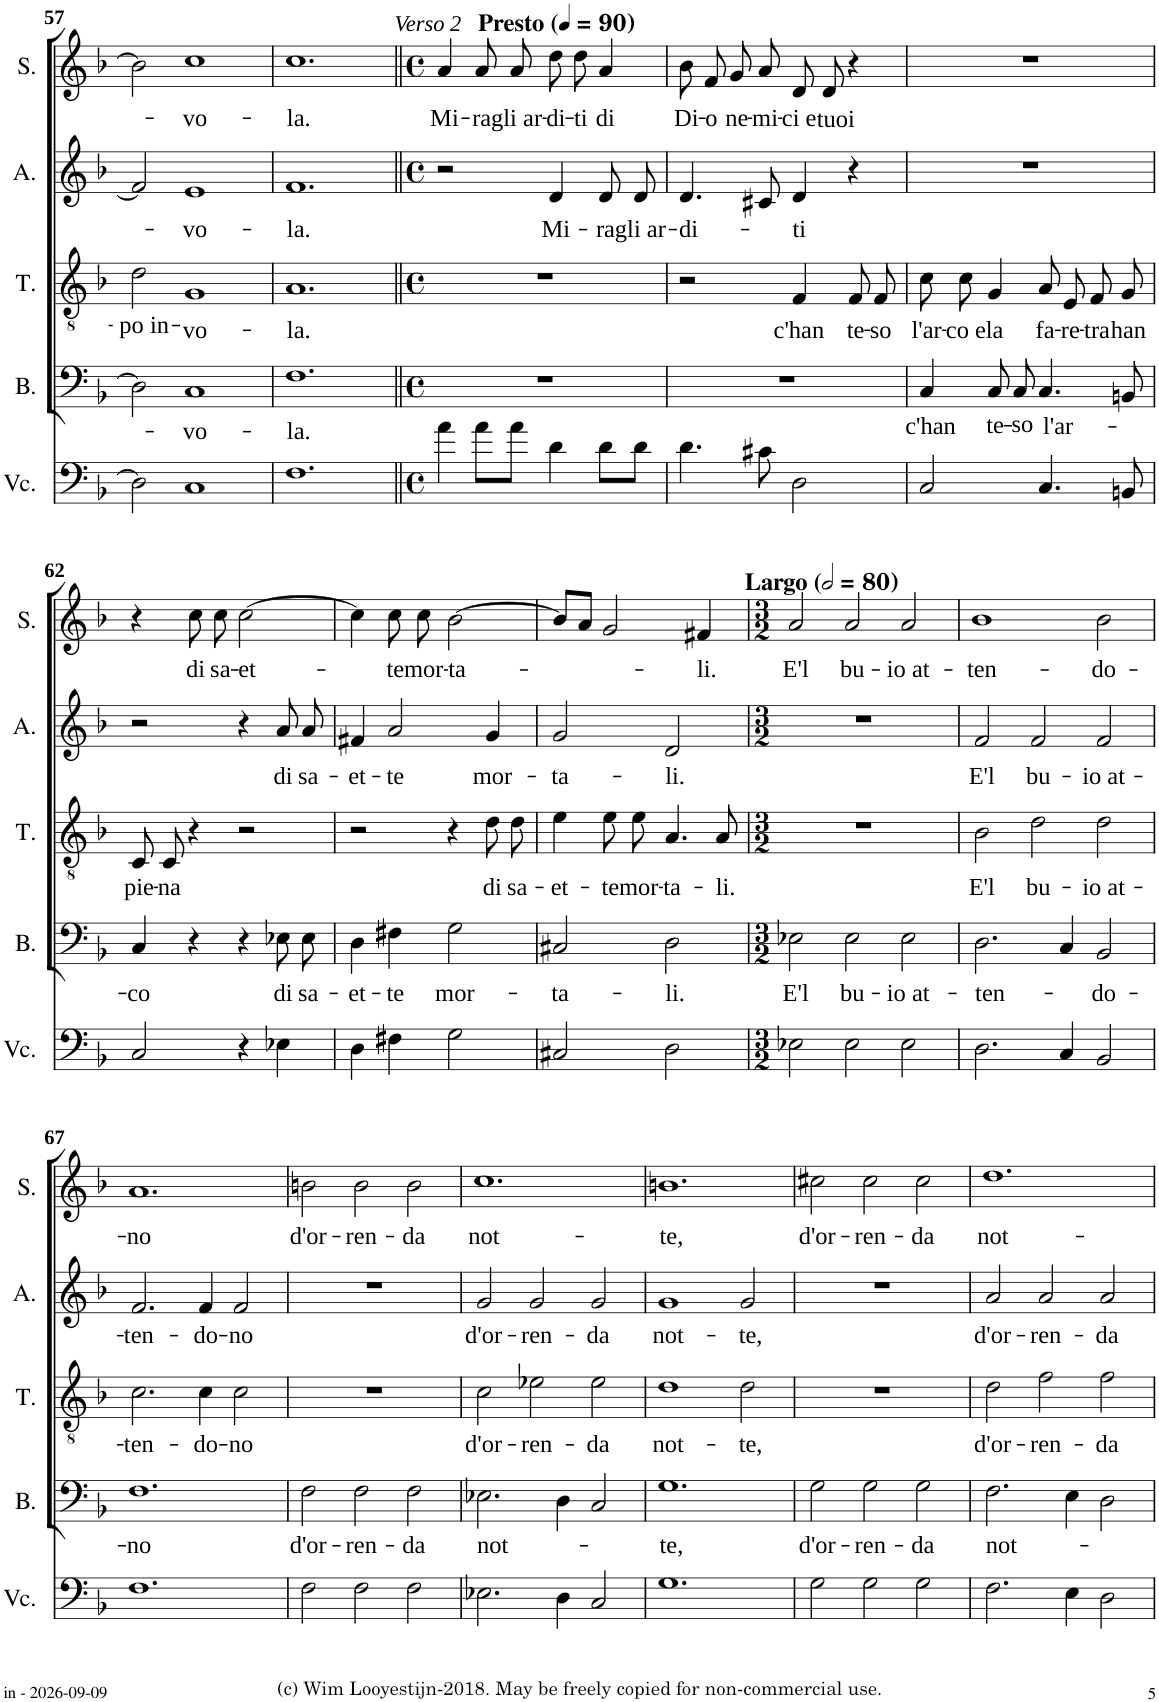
**kern	**kern	**text	**kern	**text	**kern	**text	**kern	**text
*part5	*part4	*part4	*part3	*part3	*part2	*part2	*part1	*part1
*staff5	*staff4	*staff4	*staff3	*staff3	*staff2	*staff2	*staff1	*staff1
*I"B.C.	*I"Basse	*	*I"Ténor	*	*I"Alto	*	*I"Soprano	*
*	*I'B.	*	*I'T.	*	*I'A.	*	*I'S.	*
!!LO:PB:g=z
*clefF4	*clefF4	*	*clefGv2	*	*clefG2	*	*clefG2	*
*k[b-]	*k[b-]	*	*k[b-]	*	*k[b-]	*	*k[b-]	*
*F:	*F:	*	*F:	*	*F:	*	*F:	*
*M3/2	*M3/2	*	*M3/2	*	*M3/2	*	*M3/2	*
=57	=57	=57	=57	=57	=57	=57	=57	=57
!	!	!	!	!LO:LY:b	!	!	!	!
2D\]	2D\]	.	2d\	po in-	2f/]	.	2b\]	.
!	!	!LO:LY:b	!	!LO:LY:b	!	!LO:LY:b	!	!LO:LY:b
1C	1C	-vo-	1G	-vo-	1e	-vo-	1cc	-vo-
=58	=58	=58	=58	=58	=58	=58	=58	=58
!	!	!LO:LY:b	!	!LO:LY:b	!	!LO:LY:b	!	!LO:LY:b
1.F	1.F	-la.	1.A	-la.	1.f	-la.	1.cc	-la.
=59||	=59||	=59||	=59||	=59||	=59||	=59||	=59||	=59||
*M4/4	*M4/4	*	*M4/4	*	*M4/4	*	*M4/4	*
*met(c)	*met(c)	*	*met(c)	*	*met(c)	*	*met(c)	*
*	*	*	*	*	*	*	*MM90	*
!	!	!	!	!	!	!	!LO:TX:a:i:t=Verso 2	!
!	!	!	!	!	!	!	!LO:TX:a:B:t=Presto	!
!	!	!	!	!	!	!	!	!LO:LY:b
4a\	1r	.	1r	.	2r	.	4a/	Mi-
!	!	!	!	!	!	!	!	!LO:LY:b
8a\L	.	.	.	.	.	.	8a/	-ra
!	!	!	!	!	!	!	!	!LO:LY:b
8a\J	.	.	.	.	.	.	8a/	gli ar-
!	!	!	!	!	!	!LO:LY:b	!	!LO:LY:b
4d\	.	.	.	.	4d/	Mi-	8dd\	-di-
!	!	!	!	!	!	!	!	!LO:LY:b
.	.	.	.	.	.	.	8dd\	-ti
!	!	!	!	!	!	!LO:LY:b	!	!LO:LY:b
8d\L	.	.	.	.	8d/L	-ra	4a/	di
!	!	!	!	!	!	!LO:LY:b	!	!
8d\J	.	.	.	.	8d/J	gli ar-	.	.
=60	=60	=60	=60	=60	=60	=60	=60	=60
!	!	!	!	!	!	!LO:LY:b	!	!LO:LY:b
4.d\	1r	.	2r	.	4.d/	-di-	8b-\	Di-
!	!	!	!	!	!	!	!	!LO:LY:b
.	.	.	.	.	.	.	8f/	-o
!	!	!	!	!	!	!	!	!LO:LY:b
.	.	.	.	.	.	.	8g/	ne-
!	!	!	!	!	!	!	!	!LO:LY:b
8c#X\	.	.	.	.	8c#X/	.	8a/	-mi-
!	!	!	!	!LO:LY:b	!	!LO:LY:b	!	!LO:LY:b
2D\	.	.	4F/	c'han	4d/	-ti	8d/	ci e
!	!	!	!	!	!	!	!	!LO:LY:b
.	.	.	.	.	.	.	8d/	tuoi
!	!	!	!	!LO:LY:b	!	!	!	!
.	.	.	8F/L	te-	4r	.	4r	.
!	!	!	!	!LO:LY:b	!	!	!	!
.	.	.	8F/J	-so	.	.	.	.
=61	=61	=61	=61	=61	=61	=61	=61	=61
!	!	!LO:LY:b	!	!LO:LY:b	!	!	!	!
2C/	4C/	c'han	8c\L	l'ar-	1r	.	1r	.
!	!	!	!	!LO:LY:b	!	!	!	!
.	.	.	8c\J	co e	.	.	.	.
!	!	!LO:LY:b	!	!LO:LY:b	!	!	!	!
.	8C/L	te-	4G/	la	.	.	.	.
!	!	!LO:LY:b	!	!	!	!	!	!
.	8C/J	-so	.	.	.	.	.	.
!	!	!LO:LY:b	!	!LO:LY:b	!	!	!	!
4.C/	4.C/	l'ar-	8A/L	fa-	.	.	.	.
!	!	!	!	!LO:LY:b	!	!	!	!
.	.	.	8E/J	-re-	.	.	.	.
!	!	!	!	!LO:LY:b	!	!	!	!
.	.	.	8F/L	-tra	.	.	.	.
!	!	!	!	!LO:LY:b	!	!	!	!
8BBn/	8BBn/	.	8G/J	han	.	.	.	.
!!LO:LB:g=z
=62	=62	=62	=62	=62	=62	=62	=62	=62
!	!	!LO:LY:b	!	!LO:LY:b	!	!	!	!
2C/	4C/	-co	8C/L	pie-	2r	.	4r	.
!	!	!	!	!LO:LY:b	!	!	!	!
.	.	.	8C/J	-na	.	.	.	.
!	!	!	!	!	!	!	!	!LO:LY:b
.	4r	.	4r	.	.	.	8cc\	di
!	!	!	!	!	!	!	!	!LO:LY:b
.	.	.	.	.	.	.	8cc\	sa-
!	!	!	!	!	!	!	!	!LO:LY:b
4r	4r	.	2r	.	4r	.	[2cc\	-et-
!	!	!LO:LY:b	!	!	!	!LO:LY:b	!	!
4E-X\	8E-X\L	di	.	.	8a/L	di	.	.
!	!	!LO:LY:b	!	!	!	!LO:LY:b	!	!
.	8E-\J	sa-	.	.	8a/J	sa-	.	.
=63	=63	=63	=63	=63	=63	=63	=63	=63
!	!	!LO:LY:b	!	!	!	!LO:LY:b	!	!
4D\	4D\	-et-	2r	.	4f#X/	-et-	4cc\]	.
!	!	!LO:LY:b	!	!	!	!LO:LY:b	!	!LO:LY:b
4F#X\	4F#X\	-te	.	.	2a/	-te	8cc\	-te
!	!	!	!	!	!	!	!	!LO:LY:b
.	.	.	.	.	.	.	8cc\	mor-
!	!	!LO:LY:b	!	!	!	!	!	!LO:LY:b
2G\	2G\	mor-	4r	.	.	.	[2b-\	-ta-
!	!	!	!	!LO:LY:b	!	!LO:LY:b	!	!
.	.	.	8d\L	di	4g/	mor-	.	.
!	!	!	!	!LO:LY:b	!	!	!	!
.	.	.	8d\J	sa-	.	.	.	.
=64	=64	=64	=64	=64	=64	=64	=64	=64
!	!	!LO:LY:b	!	!LO:LY:b	!	!LO:LY:b	!	!
2C#X/	2C#X/	-ta-	4e\	-et-	2g/	-ta-	8b-/L]	.
.	.	.	.	.	.	.	8a/J	.
!	!	!	!	!LO:LY:b	!	!	!	!
.	.	.	8e\L	-te	.	.	2g/	.
!	!	!	!	!LO:LY:b	!	!	!	!
.	.	.	8e\J	mor-	.	.	.	.
!	!	!LO:LY:b	!	!LO:LY:b	!	!LO:LY:b	!	!
2D\	2D\	-li.	4.A/	-ta-	2d/	-li.	.	.
!	!	!	!	!	!	!	!	!LO:LY:b
.	.	.	.	.	.	.	4f#X/	-li.
!	!	!	!	!LO:LY:b	!	!	!	!
.	.	.	8A/	-li.	.	.	.	.
=65	=65	=65	=65	=65	=65	=65	=65	=65
*M3/2	*M3/2	*	*M3/2	*	*M3/2	*	*M3/2	*
*	*	*	*	*	*	*	*MM160	*
!	!	!	!	!	!	!	!LO:TX:a:B:t=Largo	!
!	!	!LO:LY:b	!	!	!	!	!	!LO:LY:b
2E-X\	2E-X\	E'l	1.r	.	1.r	.	2a/	E'l
!	!	!LO:LY:b	!	!	!	!	!	!LO:LY:b
2E-\	2E-\	bu-	.	.	.	.	2a/	bu-
!	!	!LO:LY:b	!	!	!	!	!	!LO:LY:b
2E-\	2E-\	io at-	.	.	.	.	2a/	io at-
=66	=66	=66	=66	=66	=66	=66	=66	=66
!	!	!LO:LY:b	!	!LO:LY:b	!	!LO:LY:b	!	!LO:LY:b
2.D\	2.D\	-ten-	2B-\	E'l	2f/	E'l	1b-	-ten-
!	!	!	!	!LO:LY:b	!	!LO:LY:b	!	!
.	.	.	2d\	bu-	2f/	bu-	.	.
4C/	4C/	.	.	.	.	.	.	.
!	!	!LO:LY:b	!	!LO:LY:b	!	!LO:LY:b	!	!LO:LY:b
2BB-/	2BB-/	-do-	2d\	io at-	2f/	io at-	2b-\	-do-
!!LO:LB:g=z
=67	=67	=67	=67	=67	=67	=67	=67	=67
!	!	!LO:LY:b	!	!LO:LY:b	!	!LO:LY:b	!	!LO:LY:b
1.F	1.F	-no	2.c\	-ten-	2.f/	-ten-	1.a	-no
!	!	!	!	!LO:LY:b	!	!LO:LY:b	!	!
.	.	.	4c\	-do-	4f/	-do-	.	.
!	!	!	!	!LO:LY:b	!	!LO:LY:b	!	!
.	.	.	2c\	-no	2f/	-no	.	.
=68	=68	=68	=68	=68	=68	=68	=68	=68
!	!	!LO:LY:b	!	!	!	!	!	!LO:LY:b
2F\	2F\	d'or-	1.r	.	1.r	.	2bn\	d'or-
!	!	!LO:LY:b	!	!	!	!	!	!LO:LY:b
2F\	2F\	-ren-	.	.	.	.	2b\	-ren-
!	!	!LO:LY:b	!	!	!	!	!	!LO:LY:b
2F\	2F\	-da	.	.	.	.	2b\	-da
=69	=69	=69	=69	=69	=69	=69	=69	=69
!	!	!LO:LY:b	!	!LO:LY:b	!	!LO:LY:b	!	!LO:LY:b
2.E-X\	2.E-X\	not-	2c\	d'or-	2g/	d'or-	1.cc	not-
!	!	!	!	!LO:LY:b	!	!LO:LY:b	!	!
.	.	.	2e-X\	-ren-	2g/	-ren-	.	.
4D\	4D\	.	.	.	.	.	.	.
!	!	!	!	!LO:LY:b	!	!LO:LY:b	!	!
2C/	2C/	.	2e-\	-da	2g/	-da	.	.
=70	=70	=70	=70	=70	=70	=70	=70	=70
!	!	!LO:LY:b	!	!LO:LY:b	!	!LO:LY:b	!	!LO:LY:b
1.G	1.G	-te,	1d	not-	1g	not-	1.bn	-te,
!	!	!	!	!LO:LY:b	!	!LO:LY:b	!	!
.	.	.	2d\	-te,	2g/	-te,	.	.
=71	=71	=71	=71	=71	=71	=71	=71	=71
!	!	!LO:LY:b	!	!	!	!	!	!LO:LY:b
2G\	2G\	d'or-	1.r	.	1.r	.	2cc#X\	d'or-
!	!	!LO:LY:b	!	!	!	!	!	!LO:LY:b
2G\	2G\	-ren-	.	.	.	.	2cc#\	-ren-
!	!	!LO:LY:b	!	!	!	!	!	!LO:LY:b
2G\	2G\	-da	.	.	.	.	2cc#\	-da
=72	=72	=72	=72	=72	=72	=72	=72	=72
!	!	!LO:LY:b	!	!LO:LY:b	!	!LO:LY:b	!	!LO:LY:b
2.F\	2.F\	not-	2d\	d'or-	2a/	d'or-	1.dd	not-
!	!	!	!	!LO:LY:b	!	!LO:LY:b	!	!
.	.	.	2f\	-ren-	2a/	-ren-	.	.
4E\	4E\	.	.	.	.	.	.	.
!	!	!	!	!LO:LY:b	!	!LO:LY:b	!	!
2D\	2D\	.	2f\	-da	2a/	-da	.	.
=	=	=	=	=	=	=	=	=
*-	*-	*-	*-	*-	*-	*-	*-	*-
